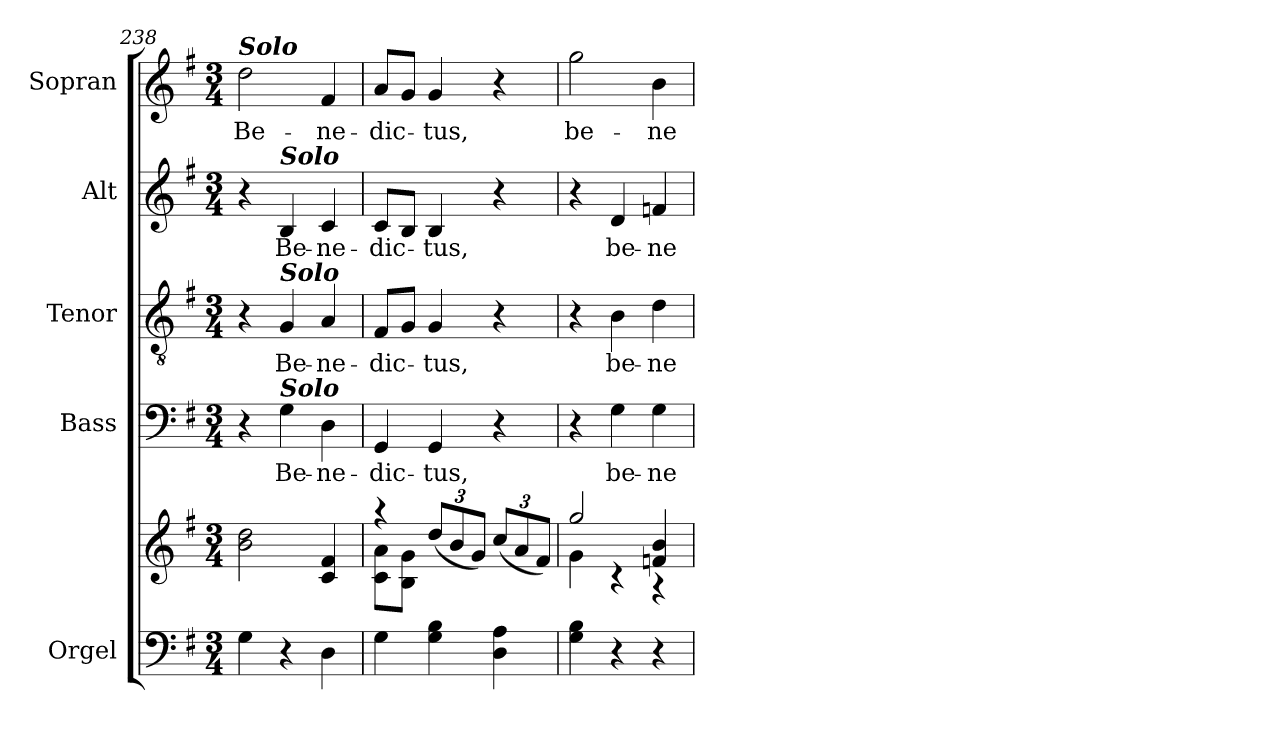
**kern	**kern	**kern	**text	**kern	**text	**kern	**text	**kern	**text
*part5	*part5	*part4	*part4	*part3	*part3	*part2	*part2	*part1	*part1
*staff6	*staff5	*staff4	*staff4	*staff3	*staff3	*staff2	*staff2	*staff1	*staff1
*I"Orgel	*	*I"Bass	*	*I"Tenor	*	*I"Alt	*	*I"Sopran	*
*	*	*I'B.	*	*I'T.	*	*I'A.	*	*I'S.	*
*clefF4	*clefG2	*clefF4	*	*clefGv2	*	*clefG2	*	*clefG2	*
*k[f#]	*k[f#]	*k[f#]	*	*k[f#]	*	*k[f#]	*	*k[f#]	*
*G:	*G:	*G:	*	*G:	*	*G:	*	*G:	*
*M3/4	*M3/4	*M3/4	*	*M3/4	*	*M3/4	*	*M3/4	*
=238	=238	=238	=238	=238	=238	=238	=238	=238	=238
!	!	!	!	!	!	!	!	!LO:TX:a:Bi:t=Solo	!
!	!	!	!	!	!	!	!	!	!LO:LY:b
4G\	2b!\ 2dd!\	4r	.	4r	.	4r	.	2dd\	Be-
!	!	!	!	!	!	!LO:TX:a:Bi:t=Solo	!	!	!
!	!	!	!	!LO:TX:a:Bi:t=Solo	!	!	!	!	!
!	!	!LO:TX:a:Bi:t=Solo	!	!	!	!	!	!	!
!	!	!	!LO:LY:b	!	!LO:LY:b	!	!LO:LY:b	!	!
4r	.	4G\	Be-	4G/	Be-	4B/	Be-	.	.
!	!	!	!LO:LY:b	!	!LO:LY:b	!	!LO:LY:b	!	!LO:LY:b
4D!\	4c!/ 4f#!/	4D\	-ne-	4A/	-ne-	4c/	-ne-	4f#/	-ne-
=239	=239	=239	=239	=239	=239	=239	=239	=239	=239
*	*^	*	*	*	*	*	*	*	*
!	!	!	!	!LO:LY:b	!	!LO:LY:b	!	!LO:LY:b	!	!LO:LY:b
4G!\	4raa	8c!\ 8a!\L	4GG/	-dic-	8F#/L	-dic-	8c/L	-dic-	8a/L	-dic-
.	.	8B!\ 8g!\J	.	.	8G/J	.	8B/J	.	8g/J	.
*	*Xbrackettup	*	*	*	*	*	*	*	*	*
!	!	!	!	!LO:LY:b	!	!LO:LY:b	!	!LO:LY:b	!	!LO:LY:b
4G\ 4B\	(<12dd/L	2ryy	4GG/	-tus,	4G/	-tus,	4B/	-tus,	4g/	-tus,
.	12b/	.	.	.	.	.	.	.	.	.
.	12g/J)	.	.	.	.	.	.	.	.	.
4D\ 4A\	(<12cc/L	.	4r	.	4r	.	4r	.	4r	.
.	12a/	.	.	.	.	.	.	.	.	.
.	12f#/J)	.	.	.	.	.	.	.	.	.
=240	=240	=240	=240	=240	=240	=240	=240	=240	=240	=240
!	!	!	!	!	!	!	!	!	!	!LO:LY:b
4G\ 4B\	4g\	2gg!/	4r	.	4r	.	4r	.	2gg\	be-
!	!	!	!	!LO:LY:b	!	!LO:LY:b	!	!LO:LY:b	!	!
4r	4rB	.	4G\	be-	4B\	be-	4d/	be-	.	.
!	!	!	!	!LO:LY:b	!	!LO:LY:b	!	!LO:LY:b	!	!LO:LY:b
4r	4rA	4fn!/ 4b!/	4G\	-ne-	4d\	-ne-	4fn/	-ne-	4b\	-ne-
*	*v	*v	*	*	*	*	*	*	*	*
=	=	=	=	=	=	=	=	=	=
*-	*-	*-	*-	*-	*-	*-	*-	*-	*-
